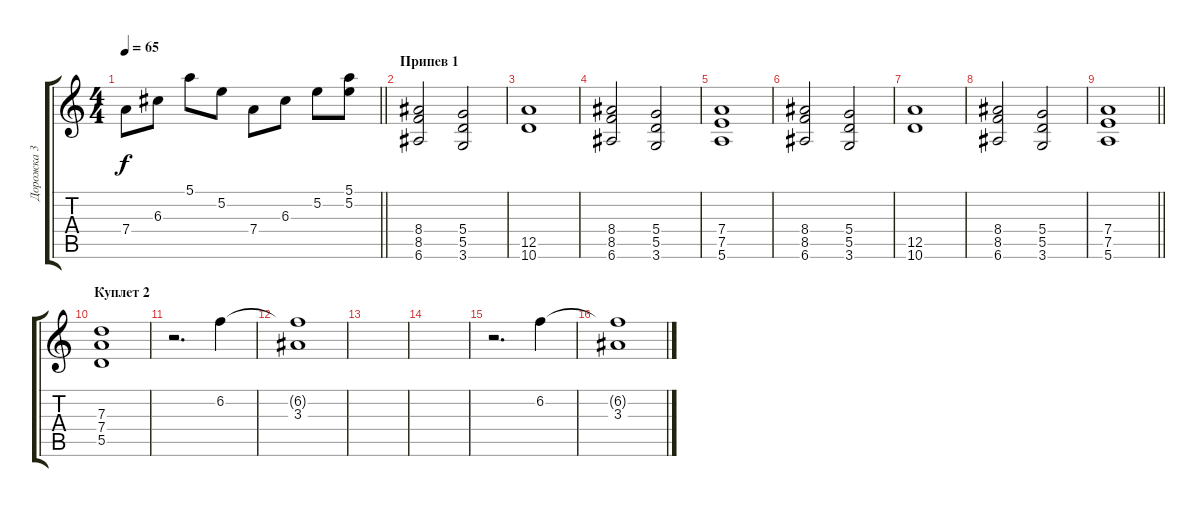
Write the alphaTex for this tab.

\track ("Дорожка 3" "Дорожка 3") {instrument overdrivenguitar}
\staff {score tabs}
\tuning (E4 B3 G3 D3 A2 E2) {hide}
\ts (4 4)
\tempo 65
\clef g2
\barLineRight lightlight
\ks c
7.4.8{dy f} 6.3.8 5.1.8 5.2.8 7.4.8 6.3.8 5.2.8 (5.1 5.2).8 |
\section ("" "Припев 1")
(8.4 8.5 6.6).2{volume 13 instrument overdrivenguitar} (5.4 5.5 3.6).2 |
(12.5 10.6).1 |
(8.4 8.5 6.6).2 (5.4 5.5 3.6).2 |
(7.4 7.5 5.6).1 |
(8.4 8.5 6.6).2{volume 13 instrument overdrivenguitar} (5.4 5.5 3.6).2 |
(12.5 10.6).1 |
(8.4 8.5 6.6).2 (5.4 5.5 3.6).2 |
\barLineRight lightlight
(7.4 7.5 5.6).1 |
\section ("" "Куплет 2")
(7.3 7.4 5.5).1{volume 0} |
r.2{d} 6.2.4{volume 8 instrument electricguitarclean} |
(6.2{t} 3.3).1 |
|
|
r.2{d} 6.2.4{volume 9 instrument electricguitarclean} |
(6.2{t} 3.3).1
